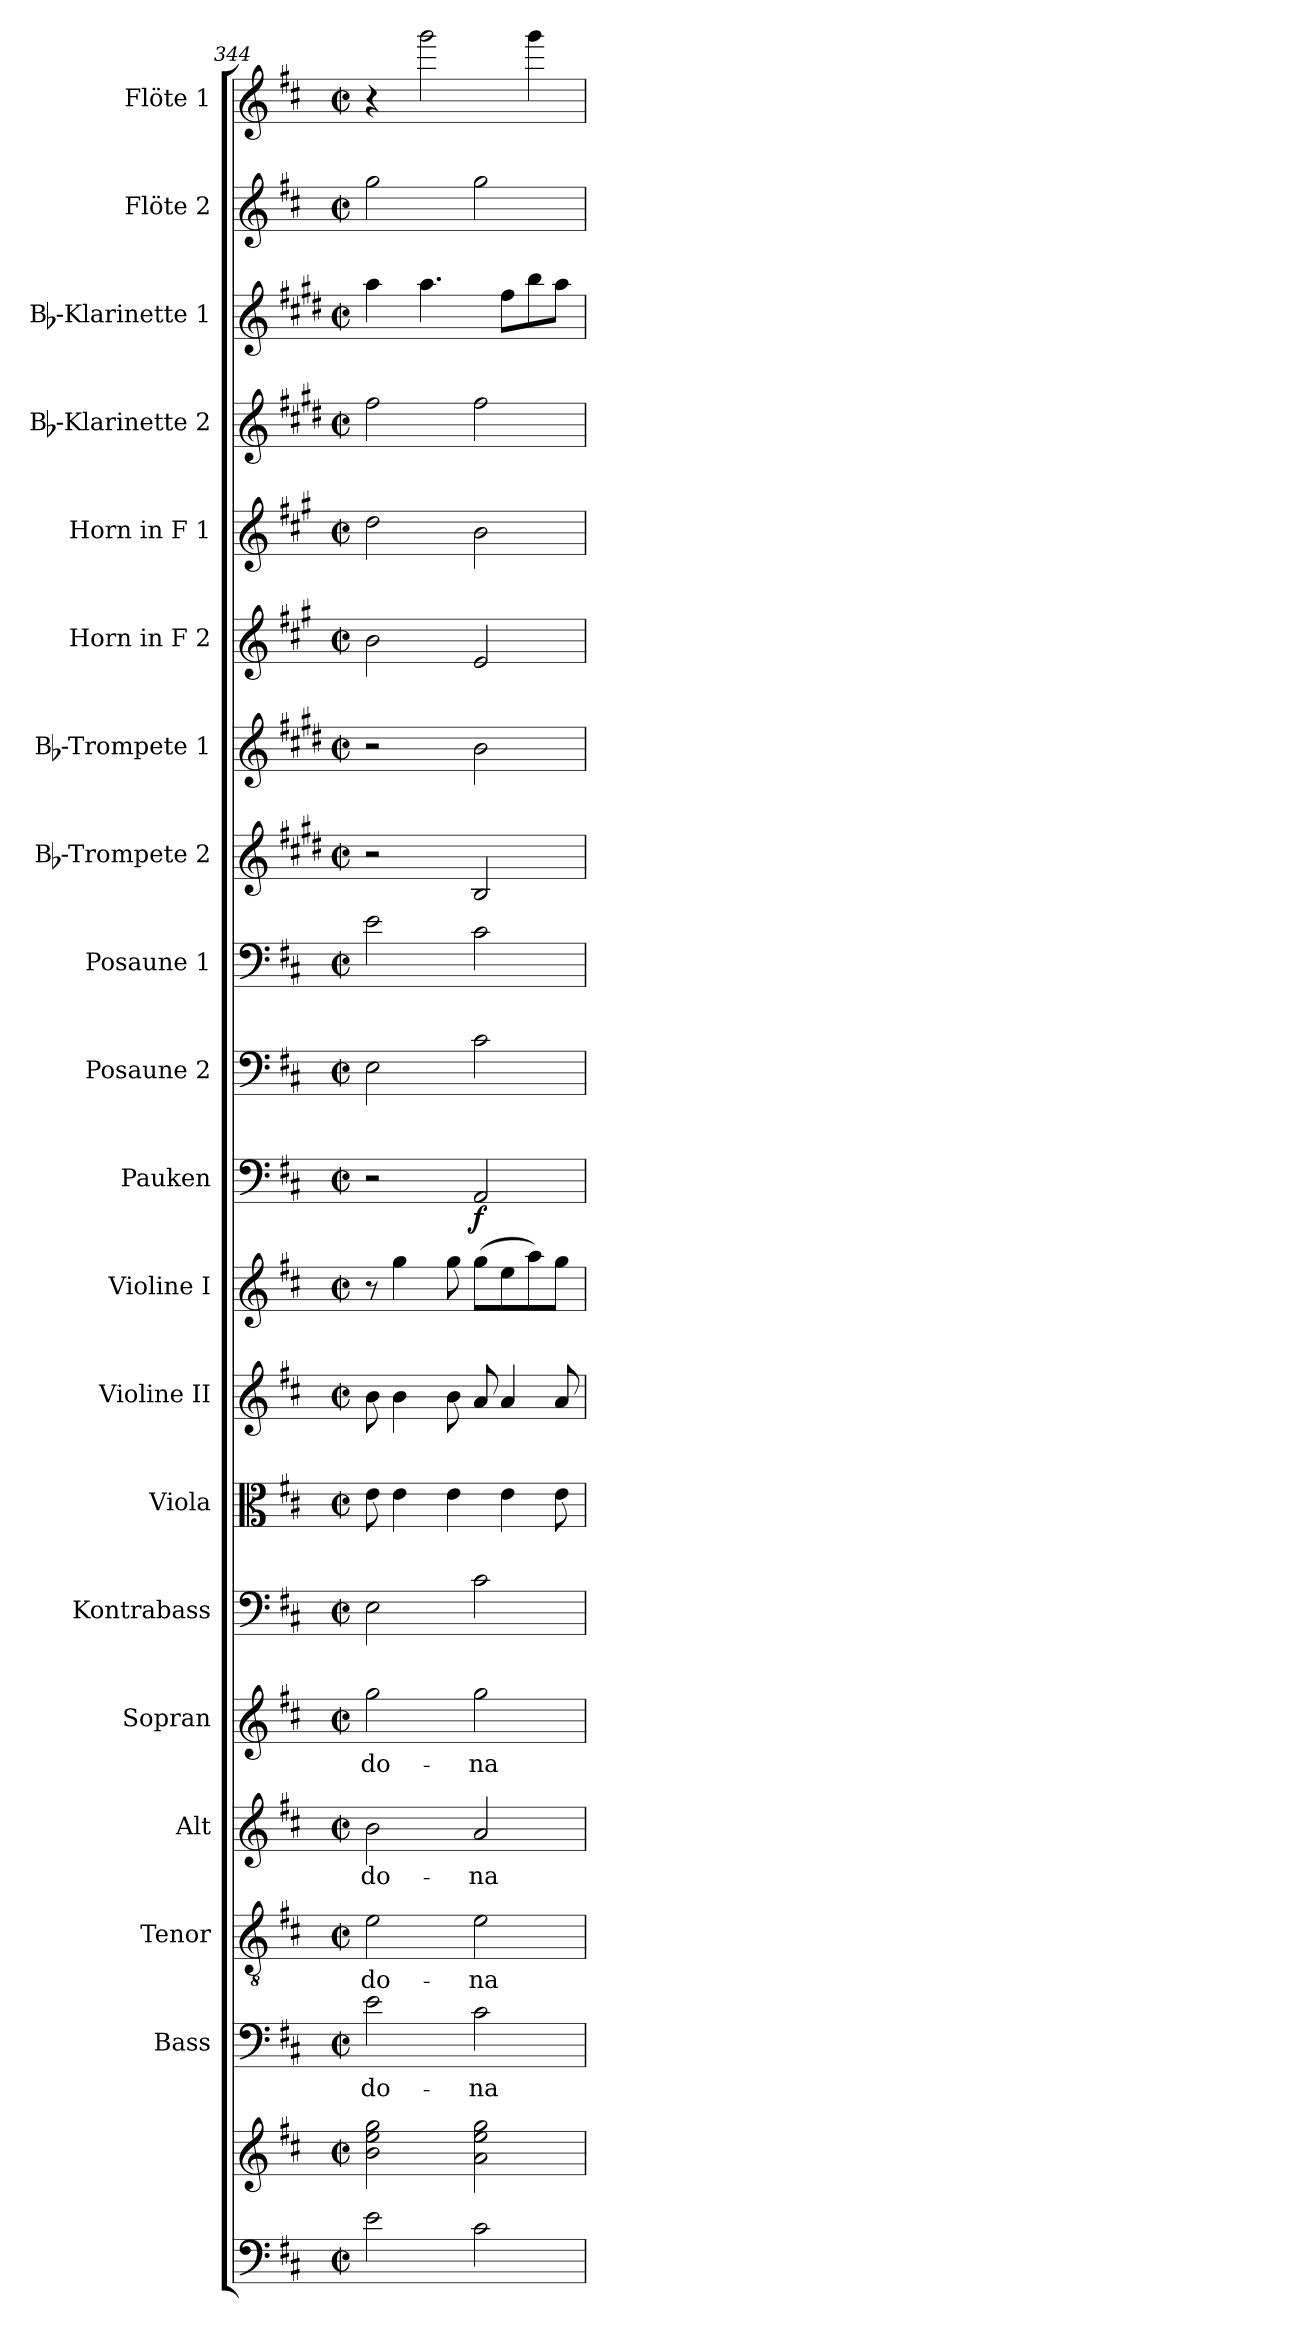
**kern	**kern	**kern	**text	**kern	**text	**kern	**text	**kern	**text	**kern	**kern	**kern	**kern	**kern	**dynam	**kern	**kern	**kern	**kern	**kern	**kern	**kern	**kern	**kern	**kern
*part20	*part20	*part19	*part19	*part18	*part18	*part17	*part17	*part16	*part16	*part15	*part14	*part13	*part12	*part11	*part11	*part10	*part9	*part8	*part7	*part6	*part5	*part4	*part3	*part2	*part1
*staff21	*staff20	*staff19	*staff19	*staff18	*staff18	*staff17	*staff17	*staff16	*staff16	*staff15	*staff14	*staff13	*staff12	*staff11	*staff11	*staff10	*staff9	*staff8	*staff7	*staff6	*staff5	*staff4	*staff3	*staff2	*staff1
*	*	*I"Bass	*	*I"Tenor	*	*I"Alt	*	*I"Sopran	*	*I"Kontrabass	*I"Viola	*I"Violine II	*I"Violine I	*I"Pauken	*	*I"Posaune 2	*I"Posaune 1	*I"Bb-Trompete 2	*I"Bb-Trompete 1	*I"Horn in F 2	*I"Horn in F 1	*I"Bb-Klarinette 2	*I"Bb-Klarinette 1	*I"Flöte 2	*I"Flöte 1
*	*	*I'B.	*	*I'T.	*	*I'A.	*	*I'S.	*	*I'Kb.	*I'Vla.	*I'Vl. II	*I'Vl. I	*I'Pk.	*	*I'Pos. 2	*I'Pos. 1	*I'Bb Trp. 2	*I'Bb Trp. 1	*	*	*I'Bb Kl. 2	*I'Bb Kl. 1	*I'Fl. 2	*I'Fl. 1
*clefF4	*clefG2	*clefF4	*	*clefGv2	*	*clefG2	*	*clefG2	*	*clefF4	*clefC3	*clefG2	*clefG2	*clefF4	*	*clefF4	*clefF4	*clefG2	*clefG2	*clefG2	*clefG2	*clefG2	*clefG2	*clefG2	*clefG2
*	*	*	*	*	*	*	*	*	*	*ITrd7c12	*	*	*	*	*	*	*	*ITrd1c2	*ITrd1c2	*ITrd4c7	*ITrd4c7	*ITrd1c2	*ITrd1c2	*	*
*k[f#c#]	*k[f#c#]	*k[f#c#]	*	*k[f#c#]	*	*k[f#c#]	*	*k[f#c#]	*	*k[f#c#]	*k[f#c#]	*k[f#c#]	*k[f#c#]	*k[f#c#]	*	*k[f#c#]	*k[f#c#]	*k[f#c#]	*k[f#c#]	*k[f#c#]	*k[f#c#]	*k[f#c#]	*k[f#c#]	*k[f#c#]	*k[f#c#]
*D:	*D:	*D:	*	*D:	*	*D:	*	*D:	*	*D:	*D:	*D:	*D:	*D:	*	*D:	*D:	*D:	*D:	*D:	*D:	*D:	*D:	*D:	*D:
*M2/2	*M2/2	*M2/2	*	*M2/2	*	*M2/2	*	*M2/2	*	*M2/2	*M2/2	*M2/2	*M2/2	*M2/2	*	*M2/2	*M2/2	*M2/2	*M2/2	*M2/2	*M2/2	*M2/2	*M2/2	*M2/2	*M2/2
*met(c|)	*met(c|)	*met(c|)	*	*met(c|)	*	*met(c|)	*	*met(c|)	*	*met(c|)	*met(c|)	*met(c|)	*met(c|)	*met(c|)	*	*met(c|)	*met(c|)	*met(c|)	*met(c|)	*met(c|)	*met(c|)	*met(c|)	*met(c|)	*met(c|)	*met(c|)
=344	=344	=344	=344	=344	=344	=344	=344	=344	=344	=344	=344	=344	=344	=344	=344	=344	=344	=344	=344	=344	=344	=344	=344	=344	=344
!	!	!	!LO:LY:b	!	!LO:LY:b	!	!LO:LY:b	!	!LO:LY:b	!	!	!	!	!	!	!	!	!	!	!	!	!	!	!	!
2e\	2b\ 2ee\ 2gg\	2e\	do-	2e\	do-	2b\	do-	2gg\	do-	2EE\	8e\	8b\	8r	2r	.	2E\	2e\	2r	2r	2e\	2g\	2ee\	4gg\	2gg\	4r
.	.	.	.	.	.	.	.	.	.	.	4e\	4b\	4gg\	.	.	.	.	.	.	.	.	.	.	.	.
.	.	.	.	.	.	.	.	.	.	.	.	.	.	.	.	.	.	.	.	.	.	.	4.gg\	.	2ggg\
.	.	.	.	.	.	.	.	.	.	.	4e\	8b\	8gg\	.	.	.	.	.	.	.	.	.	.	.	.
!	!	!	!LO:LY:b	!	!LO:LY:b	!	!LO:LY:b	!	!LO:LY:b	!	!	!	!	!	!LO:DY:b	!	!	!	!	!	!	!	!	!	!
2c#\	2a\ 2ee\ 2gg\	2c#\	-na	2e\	-na	2a/	-na	2gg\	-na	2C#\	.	8a/	(>8gg\L	2AA/	f	2c#\	2c#\	2A/	2a\	2A/	2e\	2ee\	.	2gg\	.
.	.	.	.	.	.	.	.	.	.	.	4e\	4a/	8ee\	.	.	.	.	.	.	.	.	.	8ee\L	.	.
.	.	.	.	.	.	.	.	.	.	.	.	.	8aa\)	.	.	.	.	.	.	.	.	.	8aa\	.	4ggg\
.	.	.	.	.	.	.	.	.	.	.	8e\	8a/	8gg\J	.	.	.	.	.	.	.	.	.	8gg\J	.	.
=	=	=	=	=	=	=	=	=	=	=	=	=	=	=	=	=	=	=	=	=	=	=	=	=	=
*-	*-	*-	*-	*-	*-	*-	*-	*-	*-	*-	*-	*-	*-	*-	*-	*-	*-	*-	*-	*-	*-	*-	*-	*-	*-
